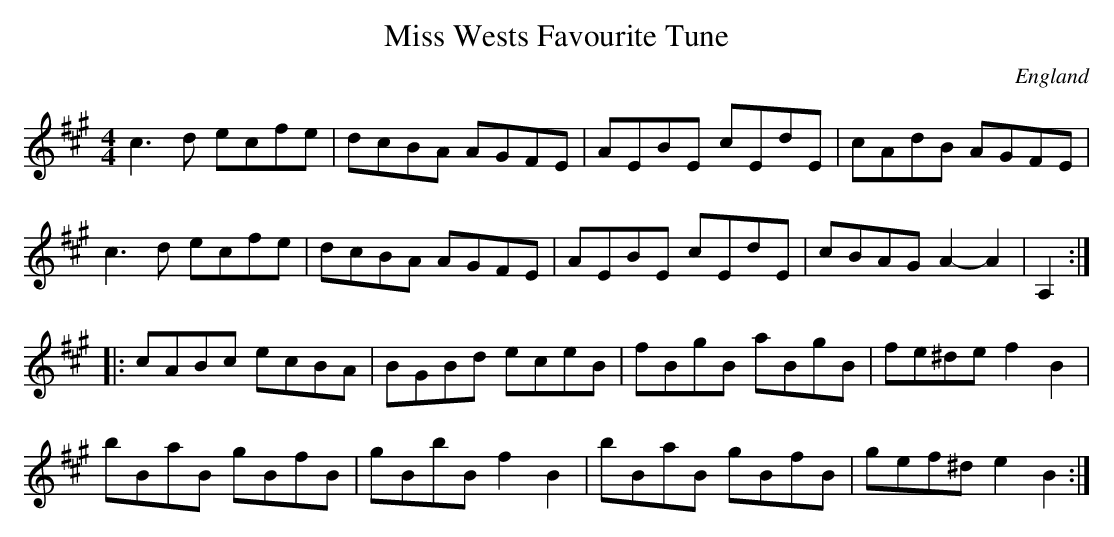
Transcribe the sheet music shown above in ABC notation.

X:1
T:Miss Wests Favourite Tune
L:1/8
M:4/4
O:England
K:A major
c3d ecfe | dcBA AGFE | AEBE cEdE | cAdB AGFE |
c3d ecfe | dcBA AGFE | AEBE cEdE | cBAG A2-A2 | A,2 ::
cABc ecBA | BGBd eceB | fBgB aBgB | fe^de f2B2 |
bBaB gBfB | gBbB f2B2 | bBaB gBfB | gef^d e2B2 :|
